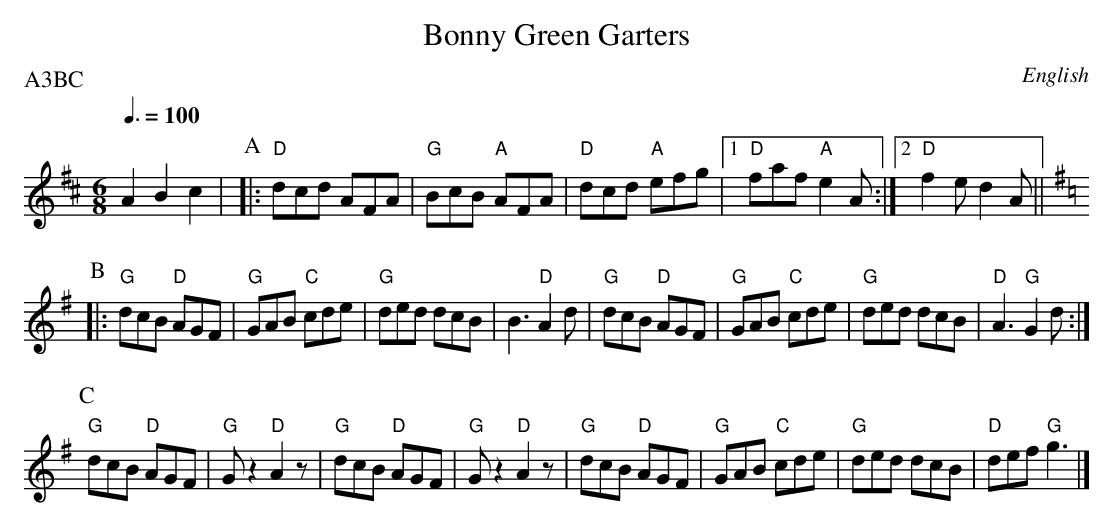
X:1
T:Bonny Green Garters
M:6/8
L:1/8
O:English
P:A3BC
K:D
Q:3/8=100
A2B2c2 |\
P:A
|: "D" dcd AFA | "G" BcB "A" AFA  | "D" dcd "A" efg |\
[1 "D" faf "A" e2 A :|\
[2 "D" f2 e d2 A ||
K:G
P:B
|: "G" dcB "D" AGF | "G" GAB "C" cde | "G" ded dcB | B3 "D" A2 d |\
"G" dcB "D" AGF | "G" GAB "C" cde | "G" ded dcB | "D" A3 "G" G2 d :|
P:C
"G" dcB "D" AGF | "G" G z2 "D" A2 z | "G" dcB "D" AGF | "G" G z2 "D" A2 z |\
"G" dcB "D" AGF | "G" GAB "C" cde | "G" ded dcB | "D" def "G" g3 |]
